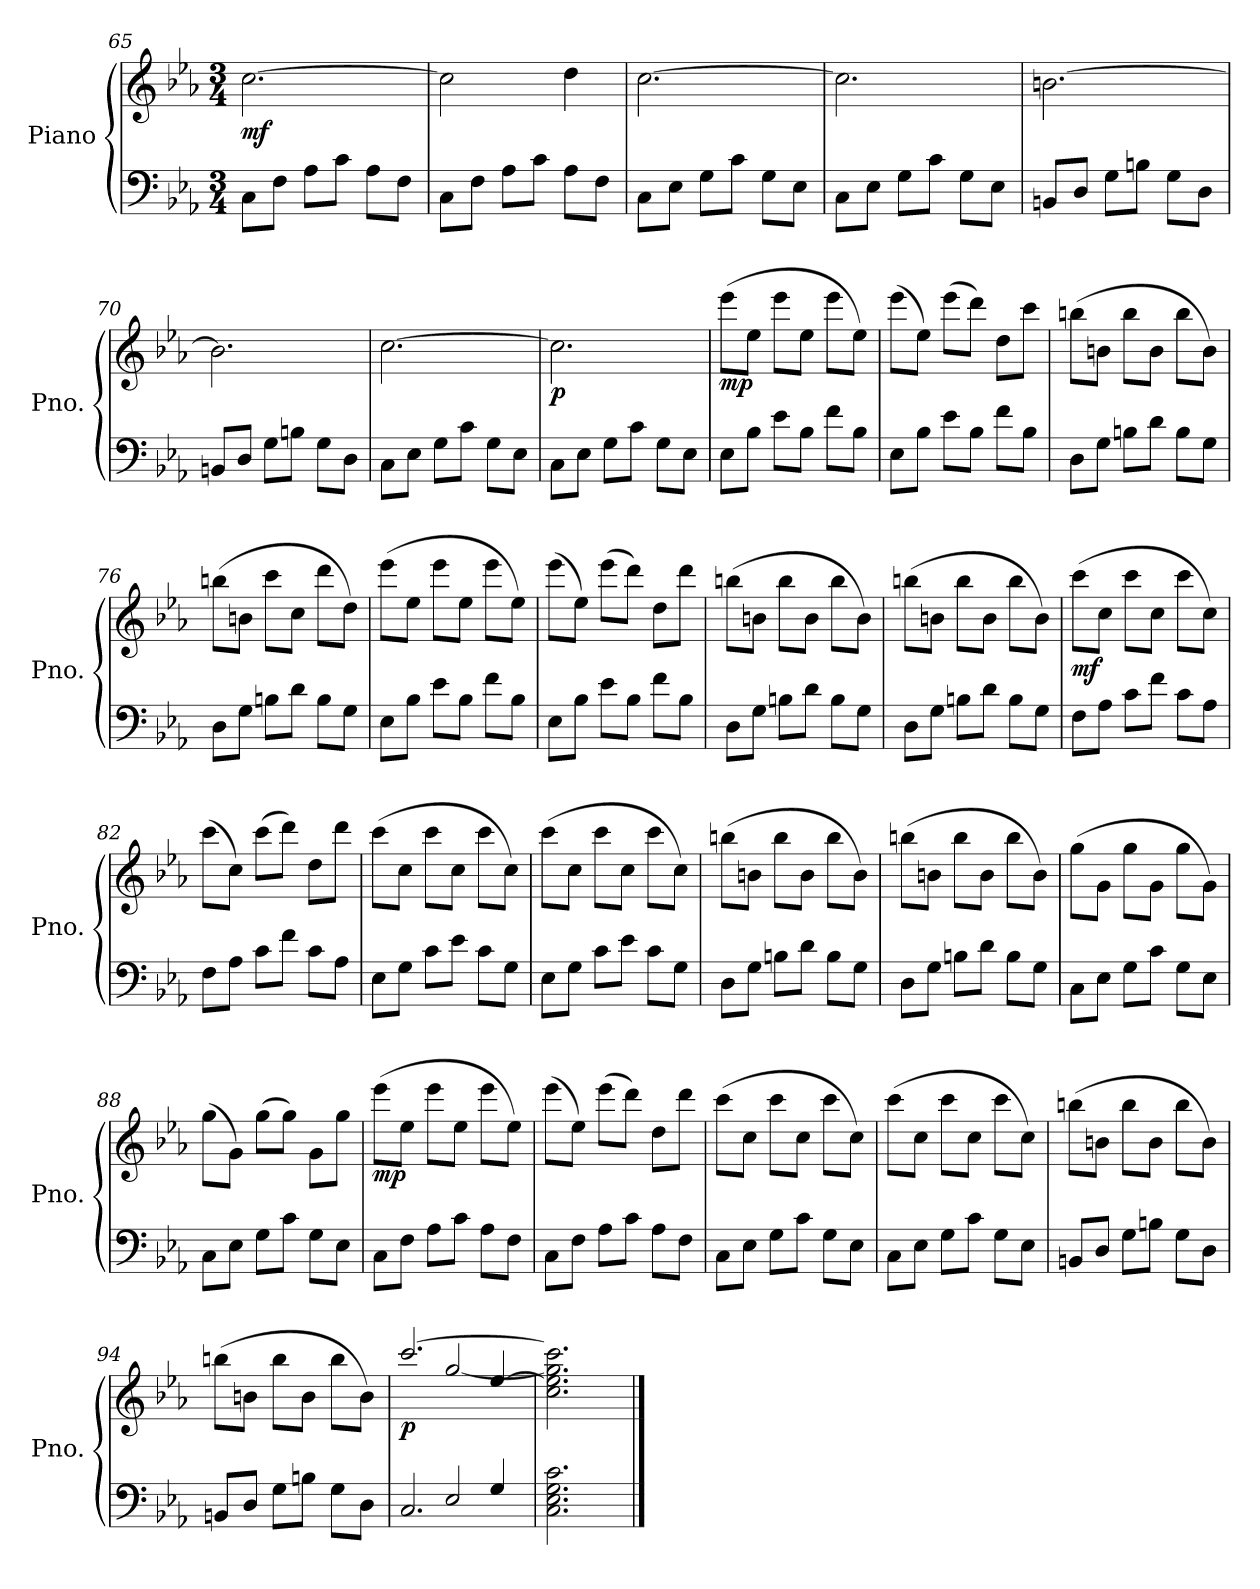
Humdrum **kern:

**kern	**kern	**dynam
*part1	*part1	*part1
*staff2	*staff1	*staff1/2
*I"Piano	*	*
*I'Pno.	*	*
*clefF4	*clefG2	*
*k[b-e-a-]	*k[b-e-a-]	*
*M3/4	*M3/4	*
=65	=65	=65
!	!	!LO:DY:b
8C\L	[2.cc\	mf
8F\J	.	.
8A-\L	.	.
8c\J	.	.
8A-\L	.	.
8F\J	.	.
=66	=66	=66
8C\L	2cc\]	.
8F\J	.	.
8A-\L	.	.
8c\J	.	.
8A-\L	4dd\	.
8F\J	.	.
=67	=67	=67
8C\L	[2.cc\	.
8E-\J	.	.
8G\L	.	.
8c\J	.	.
8G\L	.	.
8E-\J	.	.
=68	=68	=68
8C\L	2.cc\]	.
8E-\J	.	.
8G\L	.	.
8c\J	.	.
8G\L	.	.
8E-\J	.	.
!!LO:LB:g=z
=69	=69	=69
8BBn/L	[2.bn\	.
8D/J	.	.
8G\L	.	.
8Bn\J	.	.
8G\L	.	.
8D\J	.	.
=70	=70	=70
8BBn/L	2.b\]	.
8D/J	.	.
8G\L	.	.
8Bn\J	.	.
8G\L	.	.
8D\J	.	.
=71	=71	=71
8C\L	[2.cc\	.
8E-\J	.	.
8G\L	.	.
8c\J	.	.
8G\L	.	.
8E-\J	.	.
=72	=72	=72
!	!	!LO:DY:b
8C\L	2.cc\]	p
8E-\J	.	.
8G\L	.	.
8c\J	.	.
8G\L	.	.
8E-\J	.	.
!!LO:LB:g=z
=73	=73	=73
!	!	!LO:DY:b
8E-\L	(>8eee-\L	mp
8B-\J	8ee-\J	.
8e-\L	8eee-\L	.
8B-\J	8ee-\J	.
8f\L	8eee-\L	.
8B-\J	8ee-\J)	.
=74	=74	=74
8E-\L	(>8eee-\L	.
8B-\J	8ee-\J)	.
8e-\L	(>8eee-\L	.
8B-\J	8ddd\J)	.
8f\L	8dd\L	.
8B-\J	8ccc\J	.
=75	=75	=75
8D\L	(>8bbn\L	.
8G\J	8bn\J	.
8Bn\L	8bb\L	.
8d\J	8b\J	.
8B\L	8bb\L	.
8G\J	8b\J)	.
=76	=76	=76
8D\L	(>8bbn\L	.
8G\J	8bn\J	.
8Bn\L	8ccc\L	.
8d\J	8cc\J	.
8B\L	8ddd\L	.
8G\J	8dd\J)	.
!!LO:PB:g=z
=77	=77	=77
8E-\L	(>8eee-\L	.
8B-\J	8ee-\J	.
8e-\L	8eee-\L	.
8B-\J	8ee-\J	.
8f\L	8eee-\L	.
8B-\J	8ee-\J)	.
=78	=78	=78
8E-\L	(>8eee-\L	.
8B-\J	8ee-\J)	.
8e-\L	(>8eee-\L	.
8B-\J	8ddd\J)	.
8f\L	8dd\L	.
8B-\J	8ddd\J	.
=79	=79	=79
8D\L	(>8bbn\L	.
8G\J	8bn\J	.
8Bn\L	8bb\L	.
8d\J	8b\J	.
8B\L	8bb\L	.
8G\J	8b\J)	.
=80	=80	=80
8D\L	(>8bbn\L	.
8G\J	8bn\J	.
8Bn\L	8bb\L	.
8d\J	8b\J	.
8B\L	8bb\L	.
8G\J	8b\J)	.
!!LO:LB:g=z
=81	=81	=81
!	!	!LO:DY:b
8F\L	(>8ccc\L	mf
8A-\J	8cc\J	.
8c\L	8ccc\L	.
8f\J	8cc\J	.
8c\L	8ccc\L	.
8A-\J	8cc\J)	.
=82	=82	=82
8F\L	(>8ccc\L	.
8A-\J	8cc\J)	.
8c\L	(>8ccc\L	.
8f\J	8ddd\J)	.
8c\L	8dd\L	.
8A-\J	8ddd\J	.
=83	=83	=83
8E-\L	(>8ccc\L	.
8G\J	8cc\J	.
8c\L	8ccc\L	.
8e-\J	8cc\J	.
8c\L	8ccc\L	.
8G\J	8cc\J)	.
=84	=84	=84
8E-\L	(>8ccc\L	.
8G\J	8cc\J	.
8c\L	8ccc\L	.
8e-\J	8cc\J	.
8c\L	8ccc\L	.
8G\J	8cc\J)	.
!!LO:LB:g=z
=85	=85	=85
8D\L	(>8bbn\L	.
8G\J	8bn\J	.
8Bn\L	8bb\L	.
8d\J	8b\J	.
8B\L	8bb\L	.
8G\J	8b\J)	.
=86	=86	=86
8D\L	(>8bbn\L	.
8G\J	8bn\J	.
8Bn\L	8bb\L	.
8d\J	8b\J	.
8B\L	8bb\L	.
8G\J	8b\J)	.
=87	=87	=87
8C\L	(>8gg\L	.
8E-\J	8g\J	.
8G\L	8gg\L	.
8c\J	8g\J	.
8G\L	8gg\L	.
8E-\J	8g\J)	.
=88	=88	=88
8C\L	(>8gg\L	.
8E-\J	8g\J)	.
8G\L	(>8gg\L	.
8c\J	8gg\J)	.
8G\L	8g\L	.
8E-\J	8gg\J	.
!!LO:LB:g=z
=89	=89	=89
!	!	!LO:DY:b
8C\L	(>8eee-\L	mp
8F\J	8ee-\J	.
8A-\L	8eee-\L	.
8c\J	8ee-\J	.
8A-\L	8eee-\L	.
8F\J	8ee-\J)	.
=90	=90	=90
8C\L	(>8eee-\L	.
8F\J	8ee-\J)	.
8A-\L	(>8eee-\L	.
8c\J	8ddd\J)	.
8A-\L	8dd\L	.
8F\J	8ddd\J	.
=91	=91	=91
8C\L	(>8ccc\L	.
8E-\J	8cc\J	.
8G\L	8ccc\L	.
8c\J	8cc\J	.
8G\L	8ccc\L	.
8E-\J	8cc\J)	.
=92	=92	=92
8C\L	(>8ccc\L	.
8E-\J	8cc\J	.
8G\L	8ccc\L	.
8c\J	8cc\J	.
8G\L	8ccc\L	.
8E-\J	8cc\J)	.
!!LO:LB:g=z
=93	=93	=93
8BBn/L	(>8bbn\L	.
8D/J	8bn\J	.
8G\L	8bb\L	.
8Bn\J	8b\J	.
8G\L	8bb\L	.
8D\J	8b\J)	.
=94	=94	=94
8BBn/L	(>8bbn\L	.
8D/J	8bn\J	.
8G\L	8bb\L	.
8Bn\J	8b\J	.
8G\L	8bb\L	.
8D\J	8b\J)	.
=95	=95	=95
*^	*^	*
*	*^	*	*^	*
!	!	!	!	!	!	!LO:DY:b
2.C/	4ryy	2ryy	[2.ccc/	4ryy	2ryy	p
.	2E-/	.	.	[2gg/	.	.
.	.	4G/	.	.	[4ee-/	.
*v	*v	*v	*	*	*	*
*	*v	*v	*v	*
=96	=96	=96
2.C\ 2.E-\ 2.G\ 2.c\	2.cc\ 2.ee-\] 2.gg\] 2.ccc\]	.
==	==	==
*-	*-	*-
